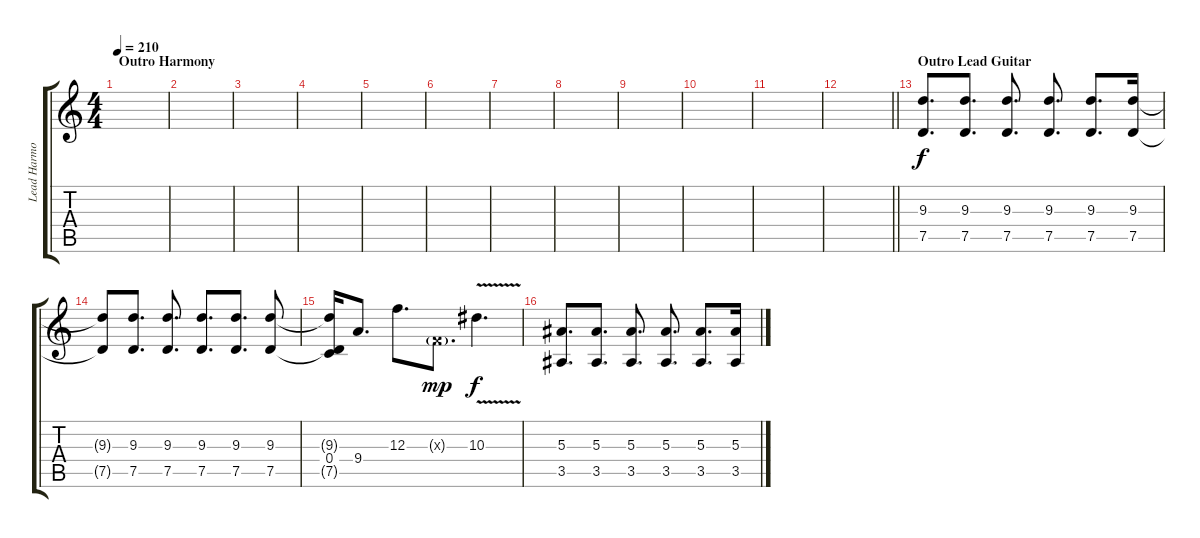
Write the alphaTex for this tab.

\track ("Lead Harmony" "Lead Harmo") {instrument distortionguitar}
\staff {score tabs}
\tuning (D4 A3 F3 C3 G2 C2) {hide}
\ts (4 4)
\section ("" "Outro Harmony")
\tempo 210
\clef g2
\ks c
|
|
|
|
|
|
|
|
|
|
|
\barLineRight lightlight
|
\section ("" "Outro Lead Guitar")
(9.3 7.5).8{d} (9.3 7.5).8{d} (9.3 7.5).8{d} (9.3 7.5).8{d} (9.3 7.5).8{d} (9.3 7.5).16 |
(9.3{t} 7.5{t}).8 (9.3 7.5).8{d} (9.3 7.5).8{d} (9.3 7.5).8{d} (9.3 7.5).8{d} (9.3 7.5).8 |
(9.3{t} 0.4 7.5{t}).16 9.4.8{d} 12.3.8{d} 0.3{g x}.8{d dy mp} 10.3{v}.4{d dy f} |
(5.3 3.5).8{d} (5.3 3.5).8{d} (5.3 3.5).8{d} (5.3 3.5).8{d} (5.3 3.5).8{d} (5.3 3.5).16
